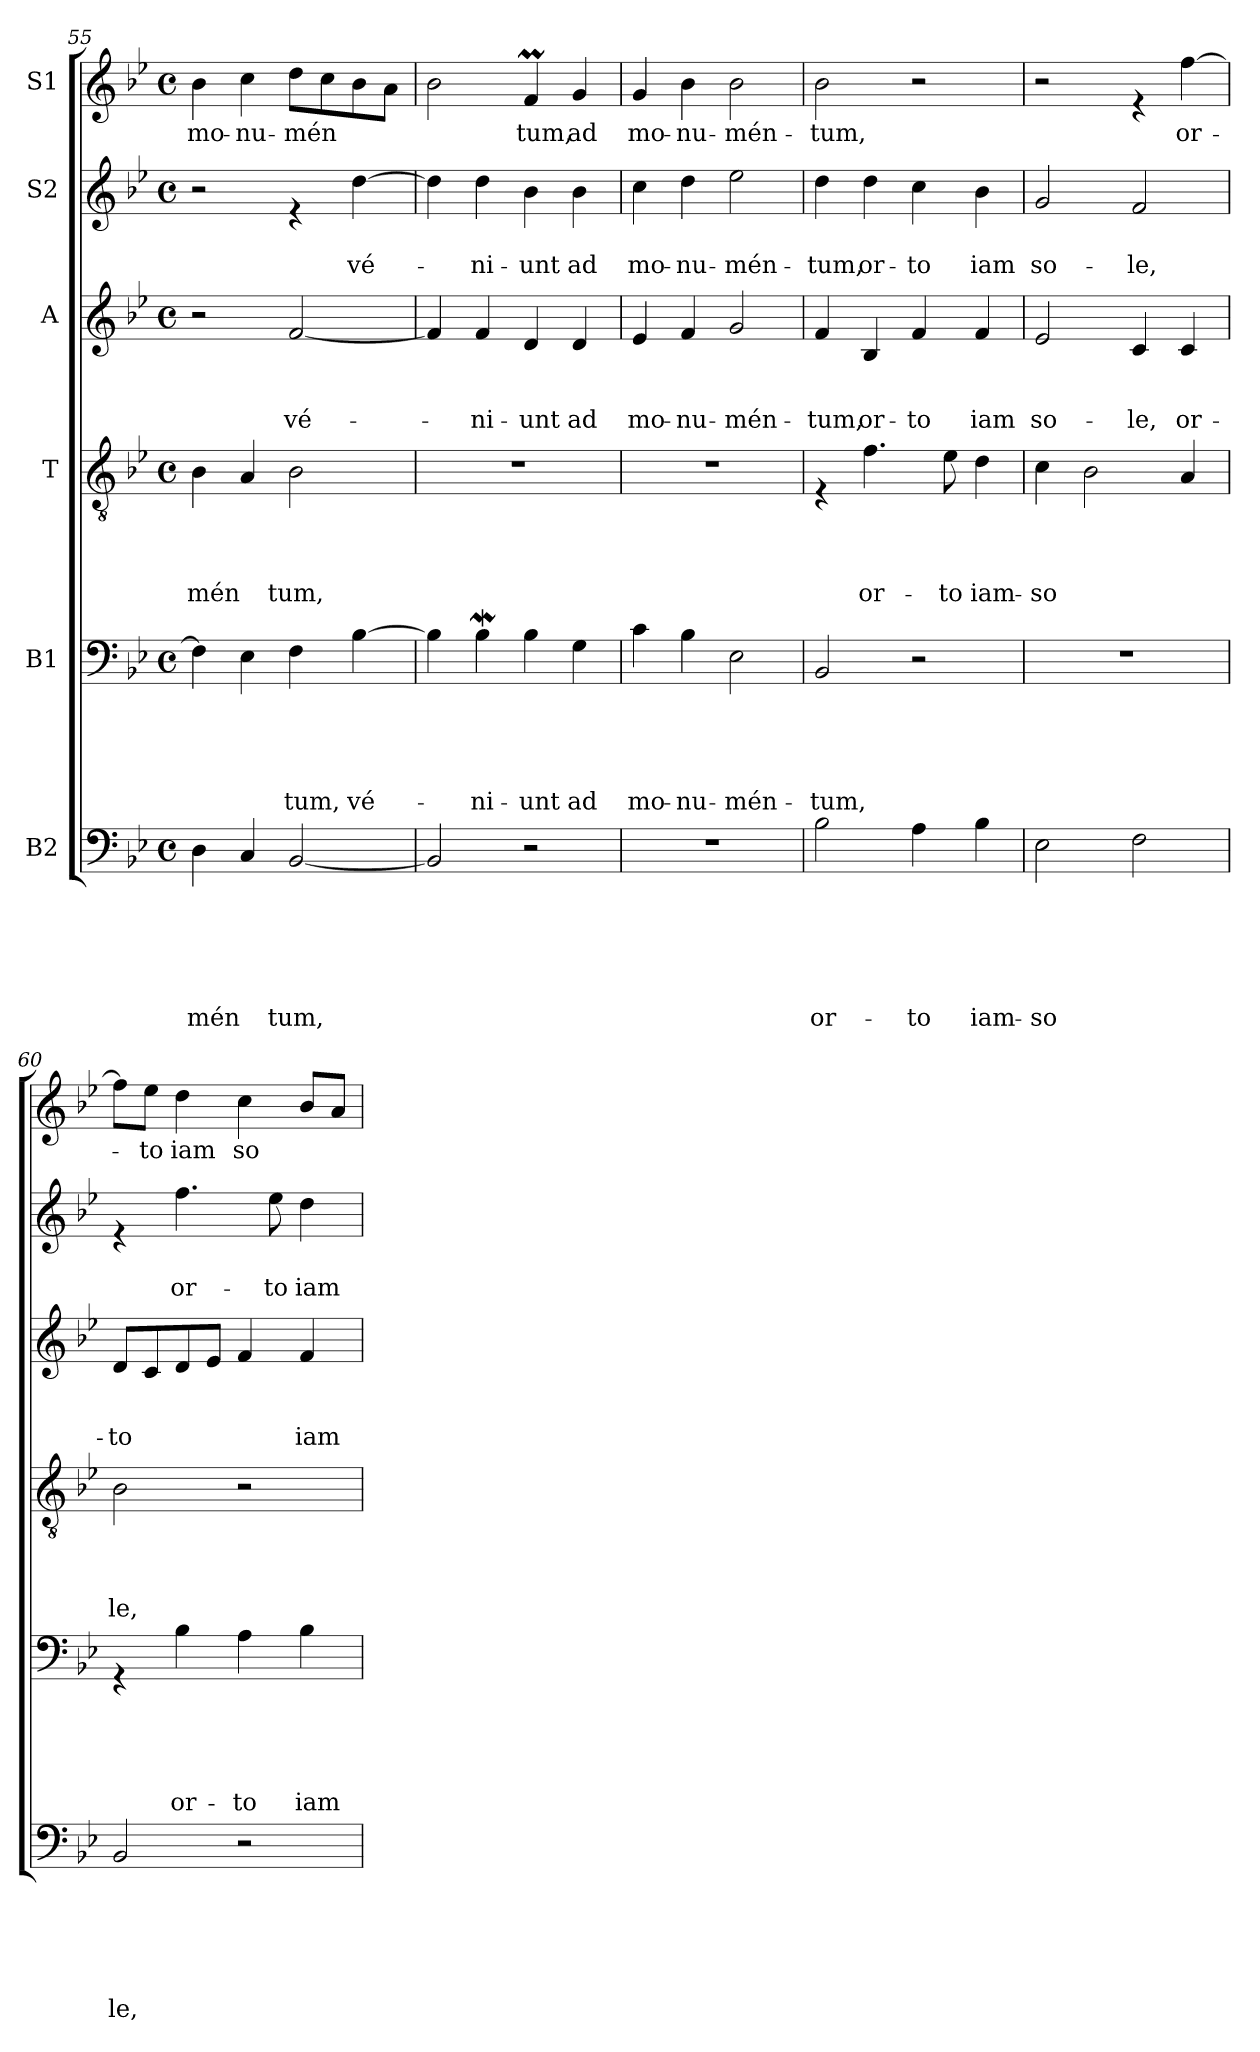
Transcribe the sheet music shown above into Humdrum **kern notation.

**kern	**text	**text	**text	**text	**text	**text	**kern	**text	**text	**text	**text	**text	**kern	**text	**text	**text	**text	**kern	**text	**text	**text	**kern	**text	**text	**kern	**text
*part6	*part6	*part6	*part6	*part6	*part6	*part6	*part5	*part5	*part5	*part5	*part5	*part5	*part4	*part4	*part4	*part4	*part4	*part3	*part3	*part3	*part3	*part2	*part2	*part2	*part1	*part1
*staff6	*staff6	*staff6	*staff6	*staff6	*staff6	*staff6	*staff5	*staff5	*staff5	*staff5	*staff5	*staff5	*staff4	*staff4	*staff4	*staff4	*staff4	*staff3	*staff3	*staff3	*staff3	*staff2	*staff2	*staff2	*staff1	*staff1
*I"B2	*	*	*	*	*	*	*I"B1	*	*	*	*	*	*I"T	*	*	*	*	*I"A	*	*	*	*I"S2	*	*	*I"S1	*
!!LO:LB:g=z
*clefF4	*	*	*	*	*	*	*clefF4	*	*	*	*	*	*clefGv2	*	*	*	*	*clefG2	*	*	*	*clefG2	*	*	*clefG2	*
*k[b-e-]	*	*	*	*	*	*	*k[b-e-]	*	*	*	*	*	*k[b-e-]	*	*	*	*	*k[b-e-]	*	*	*	*k[b-e-]	*	*	*k[b-e-]	*
*B-:	*	*	*	*	*	*	*B-:	*	*	*	*	*	*B-:	*	*	*	*	*B-:	*	*	*	*B-:	*	*	*B-:	*
*M4/4	*	*	*	*	*	*	*M4/4	*	*	*	*	*	*M4/4	*	*	*	*	*M4/4	*	*	*	*M4/4	*	*	*M4/4	*
*met(c)	*	*	*	*	*	*	*met(c)	*	*	*	*	*	*met(c)	*	*	*	*	*met(c)	*	*	*	*met(c)	*	*	*met(c)	*
=55	=55	=55	=55	=55	=55	=55	=55	=55	=55	=55	=55	=55	=55	=55	=55	=55	=55	=55	=55	=55	=55	=55	=55	=55	=55	=55
!	!	!	!	!	!	!LO:LY:b	!	!	!	!	!	!	!	!	!	!	!LO:LY:b	!	!	!	!	!	!	!	!	!LO:LY:b
4D\	.	.	.	.	.	-mén	4F\]	.	.	.	.	.	4B-\	.	.	.	-mén	2r	.	.	.	2r	.	.	4b-\	mo-
!	!	!	!	!	!	!	!	!	!	!	!	!	!	!	!	!	!	!	!	!	!	!	!	!	!	!LO:LY:b
4C/	.	.	.	.	.	.	4E-\	.	.	.	.	.	4A/	.	.	.	.	.	.	.	.	.	.	.	4cc\	-nu-
!	!	!	!	!	!	!LO:LY:b	!	!	!	!	!	!LO:LY:b	!	!	!	!	!LO:LY:b	!	!	!	!LO:LY:b	!	!	!	!	!LO:LY:b
[<2BB-/	.	.	.	.	.	tum,	4F\	.	.	.	.	tum,	2B-\	.	.	.	tum,	[<2f/	.	.	vé-	4re	.	.	8dd\L	-mén
.	.	.	.	.	.	.	.	.	.	.	.	.	.	.	.	.	.	.	.	.	.	.	.	.	8cc\	.
!	!	!	!	!	!	!	!	!	!	!	!	!LO:LY:b	!	!	!	!	!	!	!	!	!	!	!	!LO:LY:b	!	!
.	.	.	.	.	.	.	[>4B-\	.	.	.	.	vé-	.	.	.	.	.	.	.	.	.	[>4dd\	.	vé-	8b-\	.
.	.	.	.	.	.	.	.	.	.	.	.	.	.	.	.	.	.	.	.	.	.	.	.	.	8a\J	.
=56	=56	=56	=56	=56	=56	=56	=56	=56	=56	=56	=56	=56	=56	=56	=56	=56	=56	=56	=56	=56	=56	=56	=56	=56	=56	=56
2BB-/]	.	.	.	.	.	.	4B-\]	.	.	.	.	.	1r	.	.	.	.	4f/]	.	.	.	4dd\]	.	.	2b-\	.
!	!	!	!	!	!	!	!	!	!	!	!	!LO:LY:b	!	!	!	!	!	!	!	!	!LO:LY:b	!	!	!LO:LY:b	!	!
.	.	.	.	.	.	.	4B-w\	.	.	.	.	-ni-	.	.	.	.	.	4f/	.	.	-ni-	4dd\	.	-ni-	.	.
!	!	!	!	!	!	!	!	!	!	!	!	!LO:LY:b	!	!	!	!	!	!	!	!	!LO:LY:b	!	!	!LO:LY:b	!	!LO:LY:b
2r	.	.	.	.	.	.	4B-\	.	.	.	.	-unt	.	.	.	.	.	4d/	.	.	-unt	4b-\	.	-unt	4fM/	tum,
!	!	!	!	!	!	!	!	!	!	!	!	!LO:LY:b	!	!	!	!	!	!	!	!	!LO:LY:b	!	!	!LO:LY:b	!	!LO:LY:b
.	.	.	.	.	.	.	4G\	.	.	.	.	ad	.	.	.	.	.	4d/	.	.	ad	4b-\	.	ad	4g/	ad
=57	=57	=57	=57	=57	=57	=57	=57	=57	=57	=57	=57	=57	=57	=57	=57	=57	=57	=57	=57	=57	=57	=57	=57	=57	=57	=57
!	!	!	!	!	!	!	!	!	!	!	!	!LO:LY:b	!	!	!	!	!	!	!	!	!LO:LY:b	!	!	!LO:LY:b	!	!LO:LY:b
1r	.	.	.	.	.	.	4c\	.	.	.	.	mo-	1r	.	.	.	.	4e-/	.	.	mo-	4cc\	.	mo-	4g/	mo-
!	!	!	!	!	!	!	!	!	!	!	!	!LO:LY:b	!	!	!	!	!	!	!	!	!LO:LY:b	!	!	!LO:LY:b	!	!LO:LY:b
.	.	.	.	.	.	.	4B-\	.	.	.	.	-nu-	.	.	.	.	.	4f/	.	.	-nu-	4dd\	.	-nu-	4b-\	-nu-
!	!	!	!	!	!	!	!	!	!	!	!	!LO:LY:b	!	!	!	!	!	!	!	!	!LO:LY:b	!	!	!LO:LY:b	!	!LO:LY:b
.	.	.	.	.	.	.	2E-\	.	.	.	.	-mén-	.	.	.	.	.	2g/	.	.	-mén-	2ee-\	.	-mén-	2b-\	-mén-
=58	=58	=58	=58	=58	=58	=58	=58	=58	=58	=58	=58	=58	=58	=58	=58	=58	=58	=58	=58	=58	=58	=58	=58	=58	=58	=58
!	!	!	!	!	!	!LO:LY:b	!	!	!	!	!	!LO:LY:b	!	!	!	!	!	!	!	!	!LO:LY:b	!	!	!LO:LY:b	!	!LO:LY:b
2B-\	.	.	.	.	.	or-	2BB-/	.	.	.	.	-tum,	4rE	.	.	.	.	4f/	.	.	-tum,	4dd\	.	-tum,	2b-\	-tum,
!	!	!	!	!	!	!	!	!	!	!	!	!	!	!	!	!	!LO:LY:b	!	!	!	!LO:LY:b	!	!	!LO:LY:b	!	!
.	.	.	.	.	.	.	.	.	.	.	.	.	4.f\	.	.	.	or-	4B-/	.	.	or-	4dd\	.	or-	.	.
!	!	!	!	!	!	!LO:LY:b	!	!	!	!	!	!	!	!	!	!	!	!	!	!	!LO:LY:b	!	!	!LO:LY:b	!	!
4A\	.	.	.	.	.	-to	2r	.	.	.	.	.	.	.	.	.	.	4f/	.	.	-to	4cc\	.	-to	2r	.
!	!	!	!	!	!	!	!	!	!	!	!	!	!	!	!	!	!LO:LY:b	!	!	!	!	!	!	!	!	!
.	.	.	.	.	.	.	.	.	.	.	.	.	8e-\	.	.	.	-to	.	.	.	.	.	.	.	.	.
!	!	!	!	!	!	!LO:LY:b	!	!	!	!	!	!	!	!	!	!	!LO:LY:b	!	!	!	!LO:LY:b	!	!	!LO:LY:b	!	!
4B-\	.	.	.	.	.	iam-	.	.	.	.	.	.	4d\	.	.	.	iam-	4f/	.	.	iam	4b-\	.	iam	.	.
=59	=59	=59	=59	=59	=59	=59	=59	=59	=59	=59	=59	=59	=59	=59	=59	=59	=59	=59	=59	=59	=59	=59	=59	=59	=59	=59
!	!	!	!	!	!	!LO:LY:b	!	!	!	!	!	!	!	!	!	!	!LO:LY:b	!	!	!	!LO:LY:b	!	!	!LO:LY:b	!	!
2E-\	.	.	.	.	.	-so	1r	.	.	.	.	.	4c\	.	.	.	-so	2e-/	.	.	so-	2g/	.	so-	2r	.
.	.	.	.	.	.	.	.	.	.	.	.	.	2B-\	.	.	.	.	.	.	.	.	.	.	.	.	.
!	!	!	!	!	!	!	!	!	!	!	!	!	!	!	!	!	!	!	!	!	!LO:LY:b	!	!	!LO:LY:b	!	!
2F\	.	.	.	.	.	.	.	.	.	.	.	.	.	.	.	.	.	4c/	.	.	-le,	2f/	.	-le,	4re	.
!	!	!	!	!	!	!	!	!	!	!	!	!	!	!	!	!	!	!	!	!	!LO:LY:b	!	!	!	!	!LO:LY:b
.	.	.	.	.	.	.	.	.	.	.	.	.	4A/	.	.	.	.	4c/	.	.	or-	.	.	.	[>4ff\	or-
!!LO:PB:g=z
=60	=60	=60	=60	=60	=60	=60	=60	=60	=60	=60	=60	=60	=60	=60	=60	=60	=60	=60	=60	=60	=60	=60	=60	=60	=60	=60
!	!	!	!	!	!	!LO:LY:b	!	!	!	!	!	!	!	!	!	!	!LO:LY:b	!	!	!	!LO:LY:b	!	!	!	!	!
2BB-/	.	.	.	.	.	le,	4rGG	.	.	.	.	.	2B-\	.	.	.	le,	8d/L	.	.	-to	4re	.	.	8ff\L]	.
!	!	!	!	!	!	!	!	!	!	!	!	!	!	!	!	!	!	!	!	!	!	!	!	!	!	!LO:LY:b
.	.	.	.	.	.	.	.	.	.	.	.	.	.	.	.	.	.	8c/	.	.	.	.	.	.	8ee-\J	-to
!	!	!	!	!	!	!	!	!	!	!	!	!LO:LY:b	!	!	!	!	!	!	!	!	!	!	!	!LO:LY:b	!	!LO:LY:b
.	.	.	.	.	.	.	4B-\	.	.	.	.	or-	.	.	.	.	.	8d/	.	.	.	4.ff\	.	or-	4dd\	iam
.	.	.	.	.	.	.	.	.	.	.	.	.	.	.	.	.	.	8e-/J	.	.	.	.	.	.	.	.
!	!	!	!	!	!	!	!	!	!	!	!	!LO:LY:b	!	!	!	!	!	!	!	!	!	!	!	!	!	!LO:LY:b
2r	.	.	.	.	.	.	4A\	.	.	.	.	-to	2r	.	.	.	.	4f/	.	.	.	.	.	.	4cc>\	so
!	!	!	!	!	!	!	!	!	!	!	!	!	!	!	!	!	!	!	!	!	!	!	!	!LO:LY:b	!	!
.	.	.	.	.	.	.	.	.	.	.	.	.	.	.	.	.	.	.	.	.	.	8ee-\	.	-to	.	.
!	!	!	!	!	!	!	!	!	!	!	!	!LO:LY:b	!	!	!	!	!	!	!	!	!LO:LY:b	!	!	!LO:LY:b	!	!
.	.	.	.	.	.	.	4B-\	.	.	.	.	iam	.	.	.	.	.	4f/	.	.	iam	4dd\	.	iam	8b-/L	.
.	.	.	.	.	.	.	.	.	.	.	.	.	.	.	.	.	.	.	.	.	.	.	.	.	8a/J	.
=	=	=	=	=	=	=	=	=	=	=	=	=	=	=	=	=	=	=	=	=	=	=	=	=	=	=
*-	*-	*-	*-	*-	*-	*-	*-	*-	*-	*-	*-	*-	*-	*-	*-	*-	*-	*-	*-	*-	*-	*-	*-	*-	*-	*-
